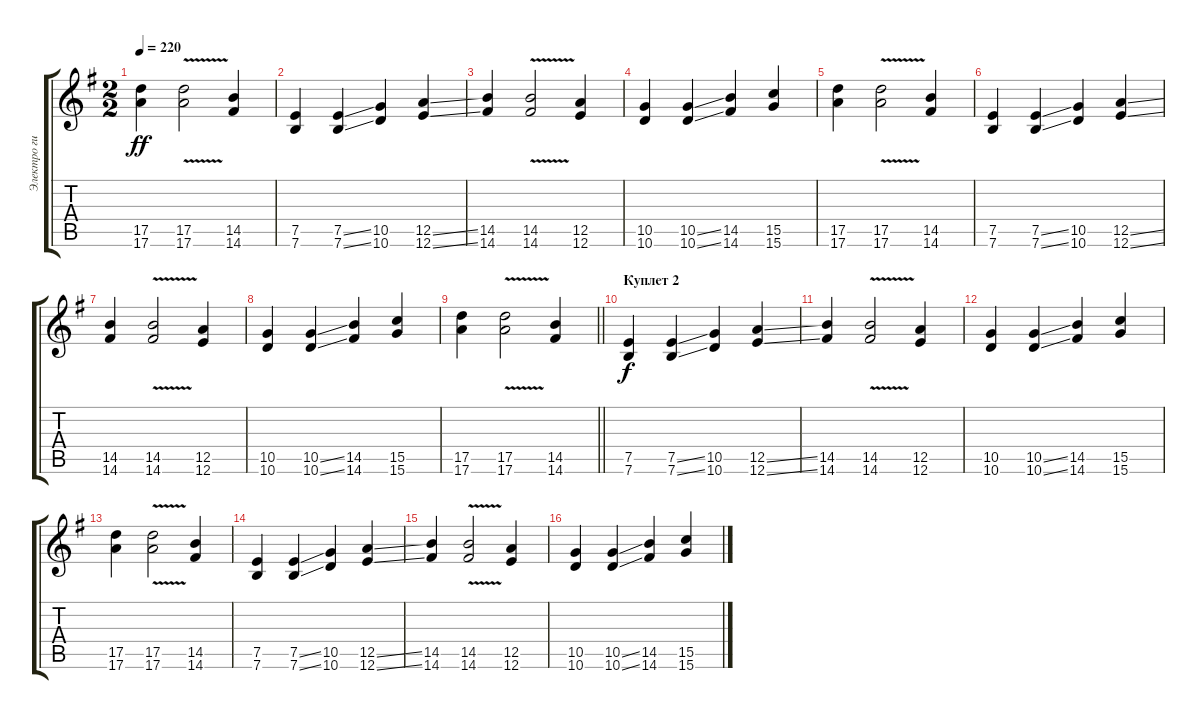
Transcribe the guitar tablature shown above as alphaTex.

\track ("Электро гитара" "Электро ги") {instrument electricguitarjazz}
\staff {score tabs}
\tuning (E4 B3 G3 D3 A2 E2) {hide}
\ts (2 2)
\tempo 220
\clef g2
\ks eminor
(17.5 17.6).4{dy ff} (17.5{v} 17.6{v}).2 (14.5 14.6).4 |
(7.5 7.6).4 (7.5{ss} 7.6{ss}).4 (10.5 10.6).4 (12.5{ss} 12.6{ss}).4 |
(14.5 14.6).4 (14.5{v} 14.6{v}).2 (12.5 12.6).4 |
(10.5 10.6).4 (10.5{ss} 10.6{ss}).4 (14.5 14.6).4 (15.5 15.6).4 |
(17.5 17.6).4 (17.5{v} 17.6{v}).2 (14.5 14.6).4 |
(7.5 7.6).4 (7.5{ss} 7.6{ss}).4 (10.5 10.6).4 (12.5{ss} 12.6{ss}).4 |
(14.5 14.6).4 (14.5{v} 14.6{v}).2 (12.5 12.6).4 |
(10.5 10.6).4 (10.5{ss} 10.6{ss}).4 (14.5 14.6).4 (15.5 15.6).4 |
\barLineRight lightlight
(17.5 17.6).4 (17.5{v} 17.6{v}).2 (14.5 14.6).4 |
\section ("" "Куплет 2")
(7.5 7.6).4{dy f} (7.5{ss} 7.6{ss}).4 (10.5 10.6).4 (12.5{ss} 12.6{ss}).4 |
(14.5 14.6).4 (14.5{v} 14.6{v}).2 (12.5 12.6).4 |
(10.5 10.6).4 (10.5{ss} 10.6{ss}).4 (14.5 14.6).4 (15.5 15.6).4 |
(17.5 17.6).4 (17.5{v} 17.6{v}).2 (14.5 14.6).4 |
(7.5 7.6).4 (7.5{ss} 7.6{ss}).4 (10.5 10.6).4 (12.5{ss} 12.6{ss}).4 |
(14.5 14.6).4 (14.5{v} 14.6{v}).2 (12.5 12.6).4 |
(10.5 10.6).4 (10.5{ss} 10.6{ss}).4 (14.5 14.6).4 (15.5 15.6).4
